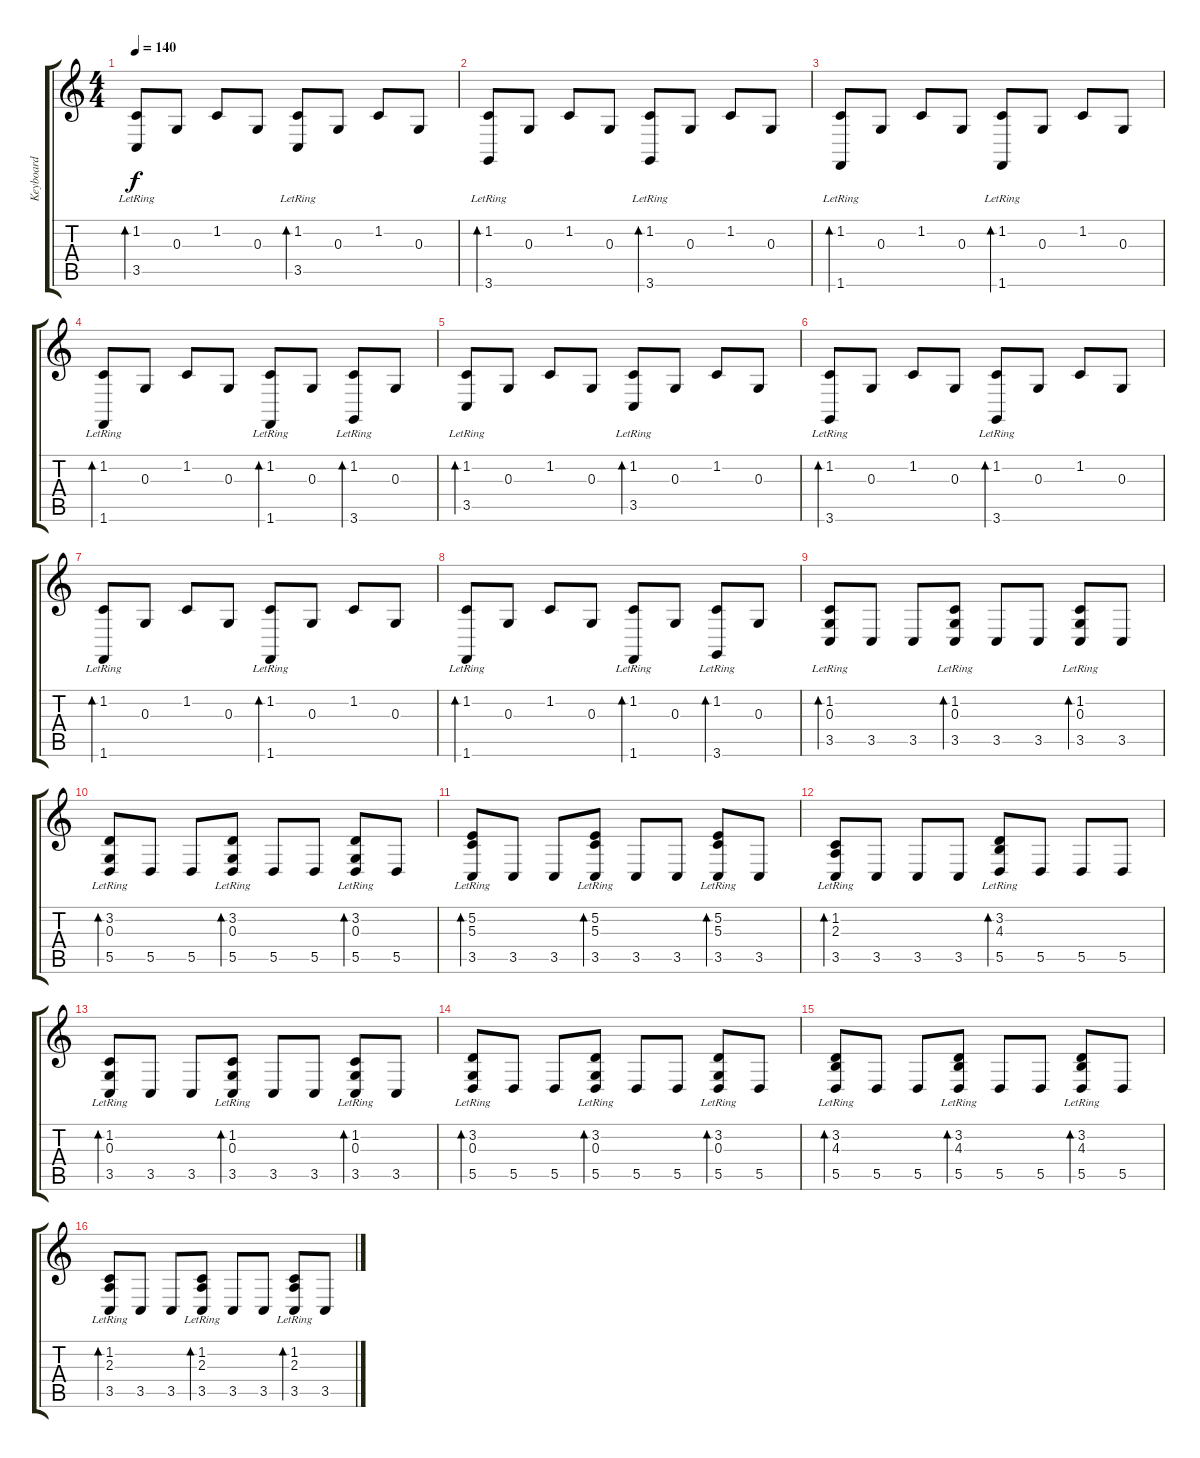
\track ("Keyboard" "Keyboard") {instrument harpsichord}
\staff {score tabs}
\tuning (E4 B3 G3 D3 A2 E2) {hide}
\ts (4 4)
\tempo 140
\clef g2
\ks c
(1.2 3.5{lr}).8{bd 240 dy f instrument harpsichord} 0.3.8 1.2.8 0.3.8 (1.2 3.5{lr}).8{bd 240} 0.3.8 1.2.8 0.3.8 |
(1.2 3.6{lr}).8{bd 120} 0.3.8 1.2.8 0.3.8 (1.2 3.6{lr}).8{bd 120} 0.3.8 1.2.8 0.3.8 |
(1.2 1.6{lr}).8{bd 120} 0.3.8 1.2.8 0.3.8 (1.2 1.6{lr}).8{bd 120} 0.3.8 1.2.8 0.3.8 |
(1.2 1.6{lr}).8{bd 120} 0.3.8 1.2.8 0.3.8 (1.2 1.6{lr}).8{bd 120} 0.3.8 (1.2 3.6{lr}).8{bd 120} 0.3.8 |
(1.2 3.5{lr}).8{bd 120} 0.3.8 1.2.8 0.3.8 (1.2 3.5{lr}).8{bd 240} 0.3.8 1.2.8 0.3.8 |
(1.2 3.6{lr}).8{bd 240} 0.3.8 1.2.8 0.3.8 (1.2 3.6{lr}).8{bd 240} 0.3.8 1.2.8 0.3.8 |
(1.2 1.6{lr}).8{bd 240} 0.3.8 1.2.8 0.3.8 (1.2 1.6{lr}).8{bd 240} 0.3.8 1.2.8 0.3.8 |
(1.2 1.6{lr}).8{bd 240} 0.3.8 1.2.8 0.3.8 (1.2 1.6{lr}).8{bd 240} 0.3.8 (1.2 3.6{lr}).8{bd 240} 0.3.8 |
(1.2{lr} 0.3{lr} 3.5).8{bd 240 instrument acousticguitarsteel} 3.5.8 3.5.8 (1.2{lr} 0.3{lr} 3.5).8{bd 240} 3.5.8 3.5.8 (1.2{lr} 0.3{lr} 3.5).8{bd 240} 3.5.8 |
(3.2{lr} 0.3{lr} 5.5).8{bd 30} 5.5.8 5.5.8 (3.2{lr} 0.3{lr} 5.5).8{bd 30} 5.5.8 5.5.8 (3.2{lr} 0.3{lr} 5.5).8{bd 30} 5.5.8 |
(5.2{lr} 5.3{lr} 3.5).8{bd 30} 3.5.8 3.5.8 (5.2{lr} 5.3{lr} 3.5).8{bd 30} 3.5.8 3.5.8 (5.2{lr} 5.3{lr} 3.5).8{bd 30} 3.5.8 |
(1.2{lr} 2.3{lr} 3.5).8{bd 30} 3.5.8 3.5.8 3.5.8 (3.2{lr} 4.3{lr} 5.5).8{bd 30} 5.5.8 5.5.8 5.5.8 |
(1.2{lr} 0.3{lr} 3.5).8{bd 30 instrument acousticguitarsteel} 3.5.8 3.5.8 (1.2{lr} 0.3{lr} 3.5).8{bd 240} 3.5.8 3.5.8 (1.2{lr} 0.3{lr} 3.5).8{bd 240} 3.5.8 |
(3.2{lr} 0.3{lr} 5.5).8{bd 30} 5.5.8 5.5.8 (3.2{lr} 0.3{lr} 5.5).8{bd 30} 5.5.8 5.5.8 (3.2{lr} 0.3{lr} 5.5).8{bd 30} 5.5.8 |
(3.2{lr} 4.3{lr} 5.5).8{bd 30} 5.5.8 5.5.8 (3.2{lr} 4.3{lr} 5.5).8{bd 30} 5.5.8 5.5.8 (3.2{lr} 4.3{lr} 5.5).8{bd 30} 5.5.8 |
(1.2{lr} 2.3{lr} 3.5).8{bd 30} 3.5.8 3.5.8 (1.2{lr} 2.3{lr} 3.5).8{bd 30} 3.5.8 3.5.8 (1.2{lr} 2.3{lr} 3.5).8{bd 30} 3.5.8
